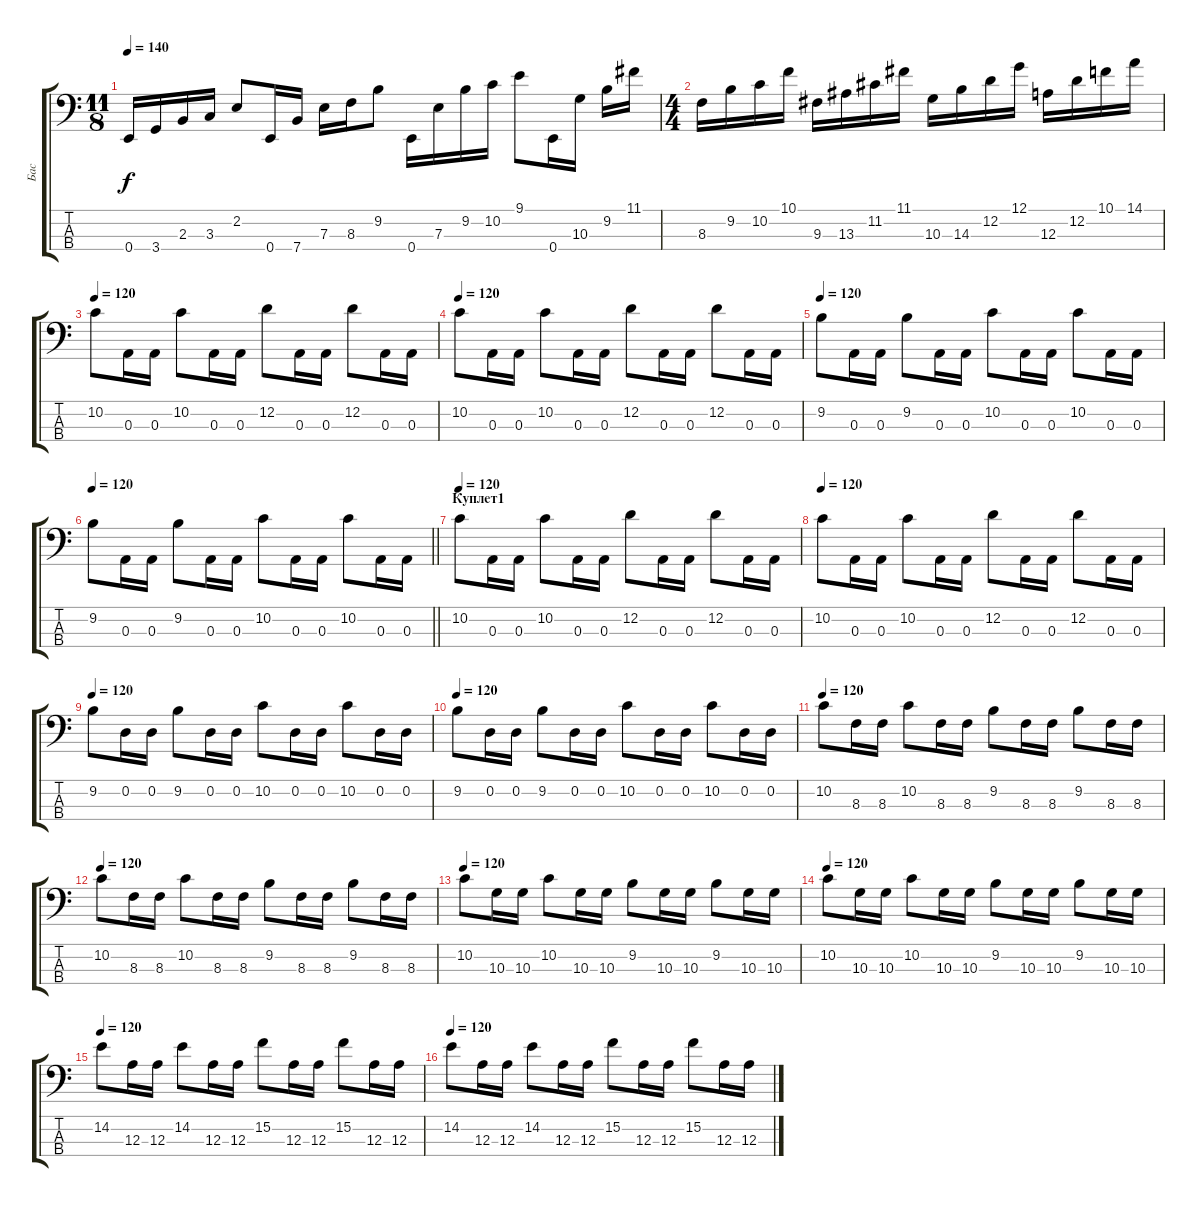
\track ("Бас" "Бас") {instrument electricbassfinger}
\staff {score tabs}
\tuning (G2 D2 A1 E1) {hide}
\ts (11 8)
\tempo 140
\clef f4
\ks c
0.4.16{dy f} 3.4.16 2.3.16 3.3.16 2.2.8 0.4.16 7.4.16 7.3.16 8.3.16 9.2.8 0.4.16 7.3.16 9.2.16 10.2.16 9.1.8 0.4.16 10.3.16 9.2.16 11.1.16 |
\ts (4 4)
8.3.16 9.2.16 10.2.16 10.1.16 9.3.16 13.3.16 11.2.16 11.1.16 10.3.16 14.3.16 12.2.16 12.1.16 12.3.16 12.2.16 10.1.16 14.1.16 |
\tempo 120
10.2.8 0.3.16 0.3.16 10.2.8 0.3.16 0.3.16 12.2.8 0.3.16 0.3.16 12.2.8 0.3.16 0.3.16 |
\tempo 120
10.2.8 0.3.16 0.3.16 10.2.8 0.3.16 0.3.16 12.2.8 0.3.16 0.3.16 12.2.8 0.3.16 0.3.16 |
\tempo 120
9.2.8 0.3.16 0.3.16 9.2.8 0.3.16 0.3.16 10.2.8 0.3.16 0.3.16 10.2.8 0.3.16 0.3.16 |
\tempo 120
\barLineRight lightlight
9.2.8 0.3.16 0.3.16 9.2.8 0.3.16 0.3.16 10.2.8 0.3.16 0.3.16 10.2.8 0.3.16 0.3.16 |
\section ("" "Куплет1")
\tempo 120
10.2.8 0.3.16 0.3.16 10.2.8 0.3.16 0.3.16 12.2.8 0.3.16 0.3.16 12.2.8 0.3.16 0.3.16 |
\tempo 120
10.2.8 0.3.16 0.3.16 10.2.8 0.3.16 0.3.16 12.2.8 0.3.16 0.3.16 12.2.8 0.3.16 0.3.16 |
\tempo 120
9.2.8 0.2.16 0.2.16 9.2.8 0.2.16 0.2.16 10.2.8 0.2.16 0.2.16 10.2.8 0.2.16 0.2.16 |
\tempo 120
9.2.8 0.2.16 0.2.16 9.2.8 0.2.16 0.2.16 10.2.8 0.2.16 0.2.16 10.2.8 0.2.16 0.2.16 |
\tempo 120
10.2.8 8.3.16 8.3.16 10.2.8 8.3.16 8.3.16 9.2.8 8.3.16 8.3.16 9.2.8 8.3.16 8.3.16 |
\tempo 120
10.2.8 8.3.16 8.3.16 10.2.8 8.3.16 8.3.16 9.2.8 8.3.16 8.3.16 9.2.8 8.3.16 8.3.16 |
\tempo 120
10.2.8 10.3.16 10.3.16 10.2.8 10.3.16 10.3.16 9.2.8 10.3.16 10.3.16 9.2.8 10.3.16 10.3.16 |
\tempo 120
10.2.8 10.3.16 10.3.16 10.2.8 10.3.16 10.3.16 9.2.8 10.3.16 10.3.16 9.2.8 10.3.16 10.3.16 |
\tempo 120
14.2.8 12.3.16 12.3.16 14.2.8 12.3.16 12.3.16 15.2.8 12.3.16 12.3.16 15.2.8 12.3.16 12.3.16 |
\tempo 120
14.2.8 12.3.16 12.3.16 14.2.8 12.3.16 12.3.16 15.2.8 12.3.16 12.3.16 15.2.8 12.3.16 12.3.16
